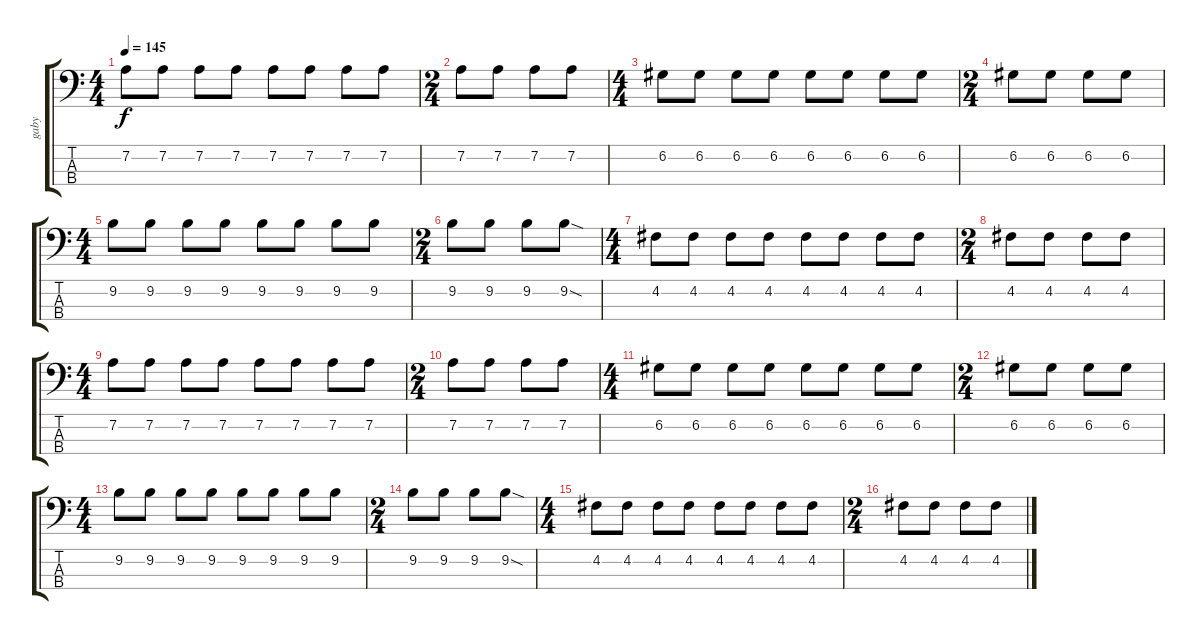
\track ("gaby" "gaby") {instrument electricbassfinger}
\staff {score tabs}
\tuning (G2 D2 A1 E1) {hide}
\ts (4 4)
\tempo 145
\clef f4
\ks c
7.2.8{dy f instrument electricbassfinger} 7.2.8 7.2.8 7.2.8 7.2.8 7.2.8 7.2.8 7.2.8 |
\ts (2 4)
7.2.8 7.2.8 7.2.8 7.2.8 |
\ts (4 4)
6.2.8 6.2.8 6.2.8 6.2.8 6.2.8 6.2.8 6.2.8 6.2.8 |
\ts (2 4)
6.2.8 6.2.8 6.2.8 6.2.8 |
\ts (4 4)
9.2.8 9.2.8 9.2.8 9.2.8 9.2.8 9.2.8 9.2.8 9.2.8 |
\ts (2 4)
9.2.8 9.2.8 9.2.8 9.2{sod}.8 |
\ts (4 4)
4.2.8 4.2.8 4.2.8 4.2.8 4.2.8 4.2.8 4.2.8 4.2.8 |
\ts (2 4)
4.2.8 4.2.8 4.2.8 4.2.8 |
\ts (4 4)
7.2.8 7.2.8 7.2.8 7.2.8 7.2.8 7.2.8 7.2.8 7.2.8 |
\ts (2 4)
7.2.8 7.2.8 7.2.8 7.2.8 |
\ts (4 4)
6.2.8 6.2.8 6.2.8 6.2.8 6.2.8 6.2.8 6.2.8 6.2.8 |
\ts (2 4)
6.2.8 6.2.8 6.2.8 6.2.8 |
\ts (4 4)
9.2.8 9.2.8 9.2.8 9.2.8 9.2.8 9.2.8 9.2.8 9.2.8 |
\ts (2 4)
9.2.8 9.2.8 9.2.8 9.2{sod}.8 |
\ts (4 4)
4.2.8 4.2.8 4.2.8 4.2.8 4.2.8 4.2.8 4.2.8 4.2.8 |
\ts (2 4)
4.2.8 4.2.8 4.2.8 4.2.8
